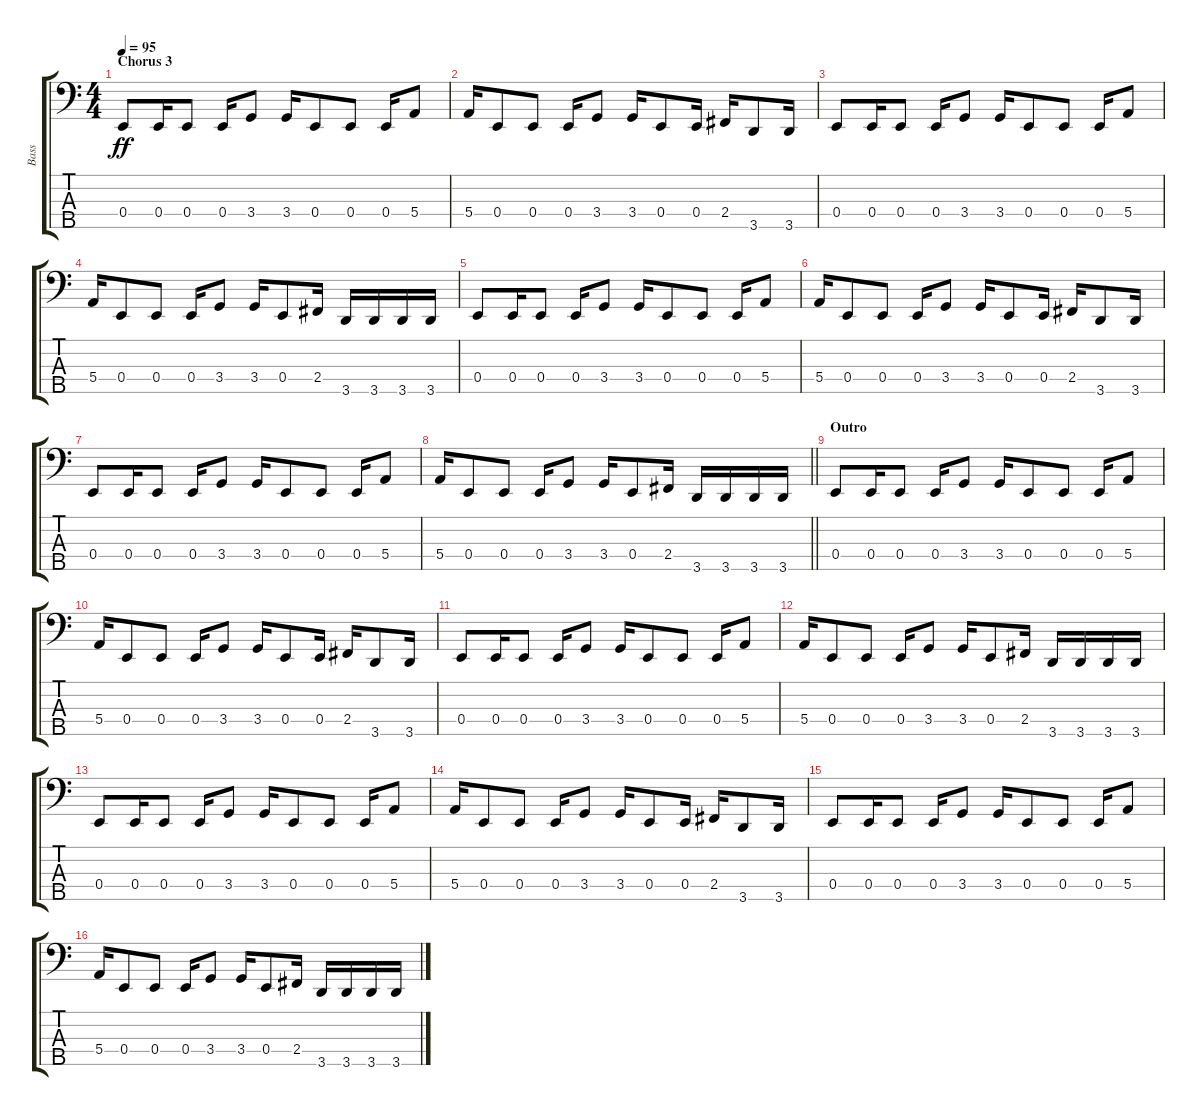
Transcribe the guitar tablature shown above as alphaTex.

\track ("Bass" "Bass") {instrument electricbassfinger}
\staff {score tabs}
\tuning (G2 D2 A1 E1 B0) {hide}
\ts (4 4)
\section ("" "Chorus 3")
\tempo 95
\clef f4
\ks c
0.4.8{dy ff} 0.4.16 0.4.8 0.4.16 3.4.8 3.4.16 0.4.8 0.4.8 0.4.16 5.4.8 |
5.4.16 0.4.8 0.4.8 0.4.16 3.4.8 3.4.16 0.4.8 0.4.16 2.4.16 3.5.8 3.5.16 |
0.4.8 0.4.16 0.4.8 0.4.16 3.4.8 3.4.16 0.4.8 0.4.8 0.4.16 5.4.8 |
5.4.16 0.4.8 0.4.8 0.4.16 3.4.8 3.4.16 0.4.8 2.4.16 3.5.16 3.5.16 3.5.16 3.5.16 |
0.4.8 0.4.16 0.4.8 0.4.16 3.4.8 3.4.16 0.4.8 0.4.8 0.4.16 5.4.8 |
5.4.16 0.4.8 0.4.8 0.4.16 3.4.8 3.4.16 0.4.8 0.4.16 2.4.16 3.5.8 3.5.16 |
0.4.8 0.4.16 0.4.8 0.4.16 3.4.8 3.4.16 0.4.8 0.4.8 0.4.16 5.4.8 |
\barLineRight lightlight
5.4.16 0.4.8 0.4.8 0.4.16 3.4.8 3.4.16 0.4.8 2.4.16 3.5.16 3.5.16 3.5.16 3.5.16 |
\section ("" "Outro")
0.4.8 0.4.16 0.4.8 0.4.16 3.4.8 3.4.16 0.4.8 0.4.8 0.4.16 5.4.8 |
5.4.16 0.4.8 0.4.8 0.4.16 3.4.8 3.4.16 0.4.8 0.4.16 2.4.16 3.5.8 3.5.16 |
0.4.8 0.4.16 0.4.8 0.4.16 3.4.8 3.4.16 0.4.8 0.4.8 0.4.16 5.4.8 |
5.4.16 0.4.8 0.4.8 0.4.16 3.4.8 3.4.16 0.4.8 2.4.16 3.5.16 3.5.16 3.5.16 3.5.16 |
0.4.8 0.4.16 0.4.8 0.4.16 3.4.8 3.4.16 0.4.8 0.4.8 0.4.16 5.4.8 |
5.4.16 0.4.8 0.4.8 0.4.16 3.4.8 3.4.16 0.4.8 0.4.16 2.4.16 3.5.8 3.5.16 |
0.4.8 0.4.16 0.4.8 0.4.16 3.4.8 3.4.16 0.4.8 0.4.8 0.4.16 5.4.8 |
5.4.16 0.4.8 0.4.8 0.4.16 3.4.8 3.4.16 0.4.8 2.4.16 3.5.16 3.5.16 3.5.16 3.5.16
